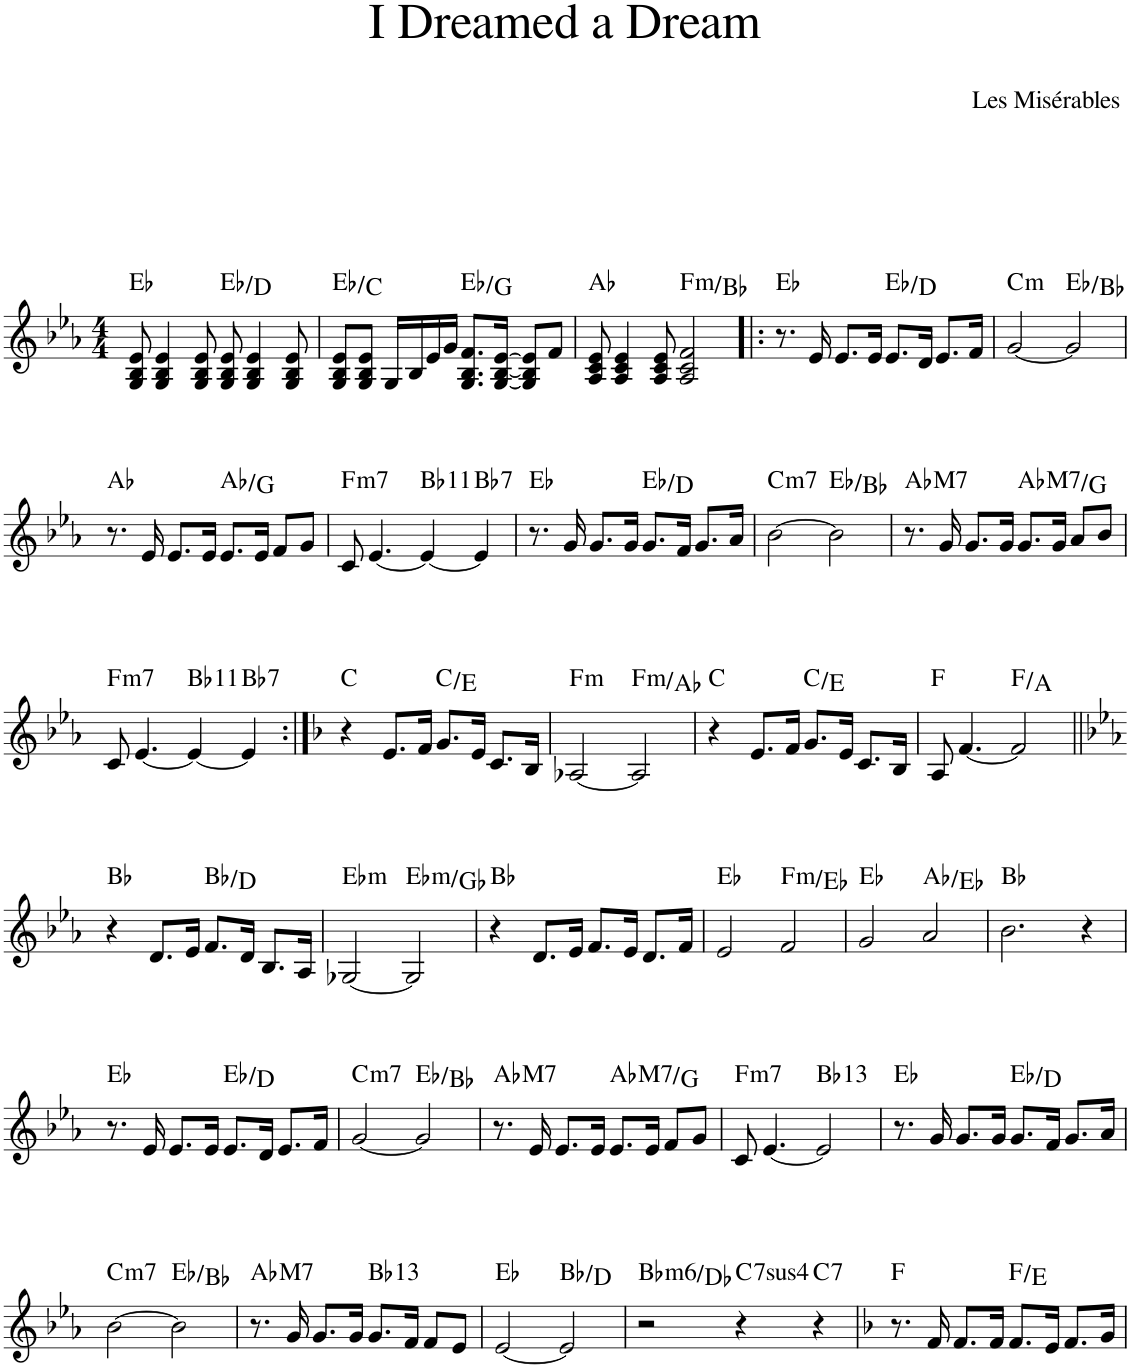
**kern	**harte
*part1	*part1
*staff1	*
*I"Piano	*
*I'Pno.	*
*clefG2	*
*k[b-e-a-]	*
*M4/4	*
=1	=1
8G/ 8B-/ 8e-/	Eb:maj
4G/ 4B-/ 4e-/	.
8G/ 8B-/ 8e-/	.
8G/ 8B-/ 8e-/	Eb:maj/7
4G/ 4B-/ 4e-/	.
8G/ 8B-/ 8e-/	.
=2	=2
8G/ 8B-/ 8e-/L	Eb:maj/6
8G/ 8B-/ 8e-/J	.
16G/LL	.
16B-/	.
16e-/	.
16g/JJ	.
8.G/ 8.B-/ 8.f/L	Eb:maj/3
[16G/ [16B-/ [16e-/Jk	.
8G/] 8B-/] 8e-/]L	.
8f/J	.
=3	=3
8A-/ 8c/ 8e-/	Ab:maj
4A-/ 4c/ 4e-/	.
8A-/ 8c/ 8e-/	.
!	!LO:H:kt=m
2A-/ 2c/ 2f/	F:min/4
=4!|:	=4!|:
8.r	Eb:maj
16e-/	.
8.e-/L	.
16e-/Jk	.
8.e-/L	Eb:maj/7
16d/Jk	.
8.e-/L	.
16f/Jk	.
=5	=5
!	!LO:H:kt=m
[2g/	C:min
2g/]	Eb:maj/5
!!LO:LB:g=z
=6	=6
8.r	Ab:maj
16e-/	.
8.e-/L	.
16e-/Jk	.
8.e-/L	Ab:maj/7
16e-/Jk	.
8f/L	.
8g/J	.
=7	=7
!	!LO:H:kt=m7
8c/	F:min7
[4.e-/	.
!	!LO:H:kt=11
4e-/_	Bb:9(11)
!	!LO:H:kt=7
4e-/]	Bb:7
=8	=8
8.r	Eb:maj
16g/	.
8.g/L	.
16g/Jk	.
8.g/L	Eb:maj/7
16f/Jk	.
8.g/L	.
16a-/Jk	.
=9	=9
!	!LO:H:kt=m7
[2b-\	C:min7
2b-\]	Eb:maj/5
=10	=10
!	!LO:H:kt=M7
8.r	Ab:maj7
16g/	.
8.g/L	.
16g/Jk	.
!	!LO:H:kt=M7
8.g/L	Ab:maj7/7
16g/Jk	.
8a-/L	.
8b-/J	.
!!LO:LB:g=z
=11	=11
!	!LO:H:kt=m7
8c/	F:min7
[4.e-/	.
!	!LO:H:kt=11
4e-/_	Bb:9(11)
!	!LO:H:kt=7
4e-/]	Bb:7
=12:|!	=12:|!
*k[b-]	*
4r	C:maj
8.e/L	.
16f/Jk	.
8.g/L	C:maj/3
16e/Jk	.
8.c/L	.
16B-/Jk	.
=13	=13
!	!LO:H:kt=m
[2A-X/	F:min
!	!LO:H:kt=m
2A-/]	F:min/b3
=14	=14
4r	C:maj
8.e/L	.
16f/Jk	.
8.g/L	C:maj/3
16e/Jk	.
8.c/L	.
16B-/Jk	.
=15	=15
8A/	F:maj
[4.f/	.
2f/]	F:maj/3
!!LO:LB:g=z
=16||	=16||
*k[b-e-a-]	*
4r	Bb:maj
8.d/L	.
16e-/Jk	.
8.f/L	Bb:maj/3
16d/Jk	.
8.B-/L	.
16A-/Jk	.
=17	=17
!	!LO:H:kt=m
[2G-X/	Eb:min
!	!LO:H:kt=m
2G-/]	Eb:min/b3
=18	=18
4r	Bb:maj
8.d/L	.
16e-/Jk	.
8.f/L	.
16e-/Jk	.
8.d/L	.
16f/Jk	.
=19	=19
2e-/	Eb:maj
!	!LO:H:kt=m
2f/	F:min/b7
=20	=20
2g/	Eb:maj
2a-/	Ab:maj/5
=21	=21
2.b-\	Bb:maj
4r	.
!!LO:LB:g=z
=22	=22
8.r	Eb:maj
16e-/	.
8.e-/L	.
16e-/Jk	.
8.e-/L	Eb:maj/7
16d/Jk	.
8.e-/L	.
16f/Jk	.
=23	=23
!	!LO:H:kt=m7
[2g/	C:min7
2g/]	Eb:maj/5
=24	=24
!	!LO:H:kt=M7
8.r	Ab:maj7
16e-/	.
8.e-/L	.
16e-/Jk	.
!	!LO:H:kt=M7
8.e-/L	Ab:maj7/7
16e-/Jk	.
8f/L	.
8g/J	.
=25	=25
!	!LO:H:kt=m7
8c/	F:min7
[4.e-/	.
!	!LO:H:kt=13
2e-/]	Bb:9(11,13)
=26	=26
8.r	Eb:maj
16g/	.
8.g/L	.
16g/Jk	.
8.g/L	Eb:maj/7
16f/Jk	.
8.g/L	.
16a-/Jk	.
!!LO:LB:g=z
=27	=27
!	!LO:H:kt=m7
[2b-\	C:min7
2b-\]	Eb:maj/5
=28	=28
!	!LO:H:kt=M7
8.r	Ab:maj7
16g/	.
8.g/L	.
16g/Jk	.
!	!LO:H:kt=13
8.g/L	Bb:9(11,13)
16f/Jk	.
8f/L	.
8e-/J	.
=29	=29
[2e-/	Eb:maj
2e-/]	Bb:maj/3
=30	=30
!	!LO:H:kt=m6
2r	Bb:min6/b3
!	!LO:H:kt=74
4r	C:sus4(7)
!	!LO:H:kt=7
4r	C:7
=31	=31
*k[b-]	*
8.r	F:maj
16f/	.
8.f/L	.
16f/Jk	.
8.f/L	F:maj/7
16e/Jk	.
8.f/L	.
16g/Jk	.
=	=
*-	*-
